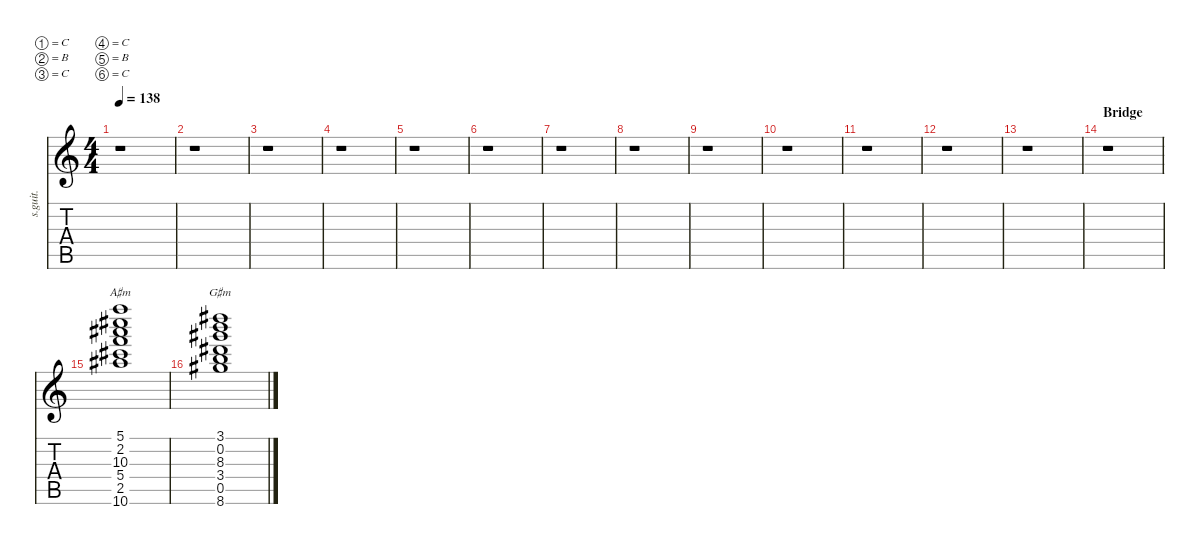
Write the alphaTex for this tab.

\defaultSystemsLayout 4
\hideDynamics
\bracketExtendMode nobrackets
\track ("Stuart \"2D\" Pot | Synth - MIDI instrument = \"Sweep\"" "s.guit.") {instrument pad8sweep}
\staff {score tabs}
\tuning (C6 B5 C5 C5 B4 C4)
\displaytranspose 12
\chord ("A♯m" 3 1 2 2 0 x) {showdiagram false}
\chord ("G♯m" 3 1 2 2 0 x) {showdiagram false}
\ts (4 4)
\tempo 138
\clef g2
\ks c
r.1{dy mp} |
r.1 |
r.1 |
r.1 |
r.1 |
r.1 |
r.1 |
r.1 |
r.1 |
r.1 |
r.1 |
r.1 |
r.1 |
\section ("" "Bridge")
r.1 |
(5.1 2.2{acc #} 10.3{acc #} 5.4 2.5{acc #} 10.6{acc #}).1{ch "A♯m"} |
(3.1{acc #} 0.2 8.3{acc #} 3.4{acc #} 0.5 8.6{acc #}).1{ch "G♯m"}
